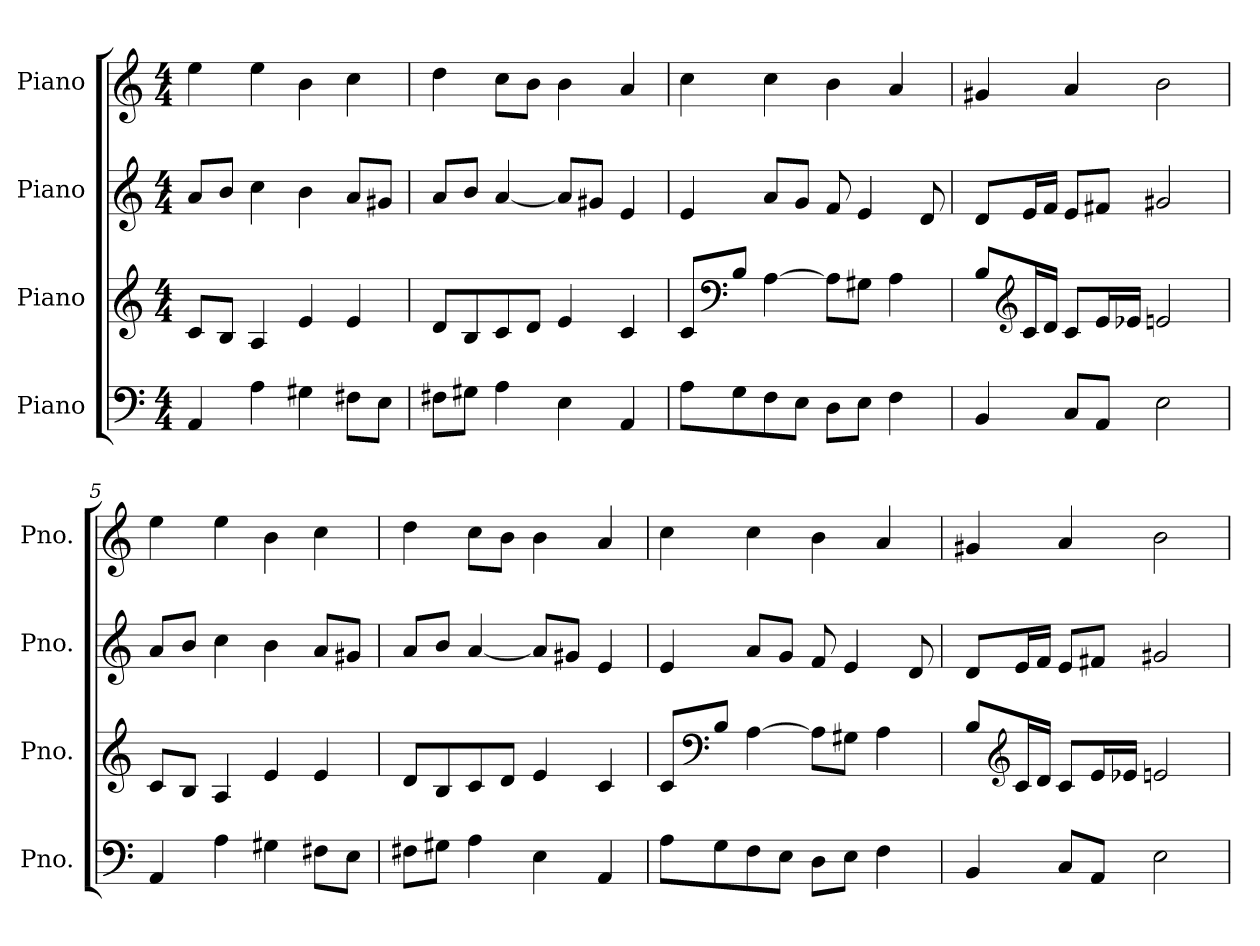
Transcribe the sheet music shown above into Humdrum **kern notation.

**kern	**kern	**kern	**kern
*part4	*part3	*part2	*part1
*staff4	*staff3	*staff2	*staff1
*I"Piano	*I"Piano	*I"Piano	*I"Piano
*I'Pno.	*I'Pno.	*I'Pno.	*I'Pno.
*clefF4	*clefG2	*clefG2	*clefG2
*k[]	*k[]	*k[]	*k[]
*M4/4	*M4/4	*M4/4	*M4/4
*MM120	*MM120	*MM120	*MM120
=1	=1	=1	=1
4AA/	8c/L	8a/L	4ee\
.	8B/J	8b/J	.
4A\	4A/	4cc\	4ee\
4G#X\	4e/	4b\	4b\
8F#X\L	4e/	8a/L	4cc\
8E\J	.	8g#X/J	.
=2	=2	=2	=2
8F#X\L	8d/L	8a/L	4dd\
8G#X\J	8B/	8b/J	.
4A\	8c/	[4a/	8cc\L
.	8d/J	.	8b\J
4E\	4e/	8a/L]	4b\
.	.	8g#X/J	.
4AA/	4c/	4e/	4a/
=3	=3	=3	=3
8A\L	8c/L	4e/	4cc\
*	*clefF4	*	*
8G\	8B/J	.	.
8F\	[4A\	8a/L	4cc\
8E\J	.	8g/J	.
8D\L	8A\L]	8f/	4b\
8E\J	8G#X\J	4e/	.
4F\	4A\	.	4a/
.	.	8d/	.
=4	=4	=4	=4
4BB/	8B/L	8d/L	4g#X/
*	*clefG2	*	*
.	16c/L	16e/L	.
.	16d/JJ	16f/JJ	.
8C/L	8c/L	8e/L	4a/
8AA/J	16e/L	8f#X/J	.
.	16e-X/JJ	.	.
2E\	2en/	2g#X/	2b\
!!LO:LB:g=z
=5	=5	=5	=5
4AA/	8c/L	8a/L	4ee\
.	8B/J	8b/J	.
4A\	4A/	4cc\	4ee\
4G#X\	4e/	4b\	4b\
8F#X\L	4e/	8a/L	4cc\
8E\J	.	8g#X/J	.
=6	=6	=6	=6
8F#X\L	8d/L	8a/L	4dd\
8G#X\J	8B/	8b/J	.
4A\	8c/	[4a/	8cc\L
.	8d/J	.	8b\J
4E\	4e/	8a/L]	4b\
.	.	8g#X/J	.
4AA/	4c/	4e/	4a/
=7	=7	=7	=7
8A\L	8c/L	4e/	4cc\
*	*clefF4	*	*
8G\	8B/J	.	.
8F\	[4A\	8a/L	4cc\
8E\J	.	8g/J	.
8D\L	8A\L]	8f/	4b\
8E\J	8G#X\J	4e/	.
4F\	4A\	.	4a/
.	.	8d/	.
=8	=8	=8	=8
4BB/	8B/L	8d/L	4g#X/
*	*clefG2	*	*
.	16c/L	16e/L	.
.	16d/JJ	16f/JJ	.
8C/L	8c/L	8e/L	4a/
8AA/J	16e/L	8f#X/J	.
.	16e-X/JJ	.	.
2E\	2en/	2g#X/	2b\
=	=	=	=
*-	*-	*-	*-
